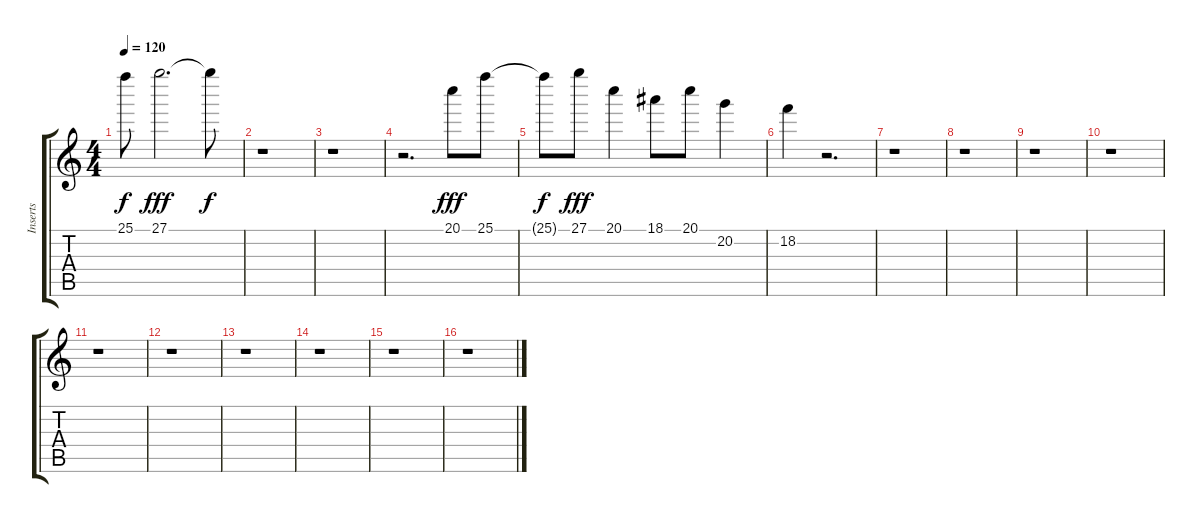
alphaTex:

\track ("Inserts" "Inserts") {instrument electricguitarclean}
\staff {score tabs}
\tuning (E4 B3 G3 D3 A2 E2) {hide}
\ts (4 4)
\tempo 120
\clef g2
\ks c
25.1{t}.8{dy f} 27.1.2{d dy fff} 27.1{t}.8{dy f} |
r.1 |
r.1 |
r.2{d} 20.1.8{dy fff} 25.1.8 |
25.1{t}.8{dy f} 27.1.8{dy fff} 20.1.4 18.1.8 20.1.8 20.2.4 |
18.2.4 r.2{d} |
r.1 |
r.1 |
r.1 |
r.1 |
r.1 |
r.1 |
r.1 |
r.1 |
r.1 |
r.1
